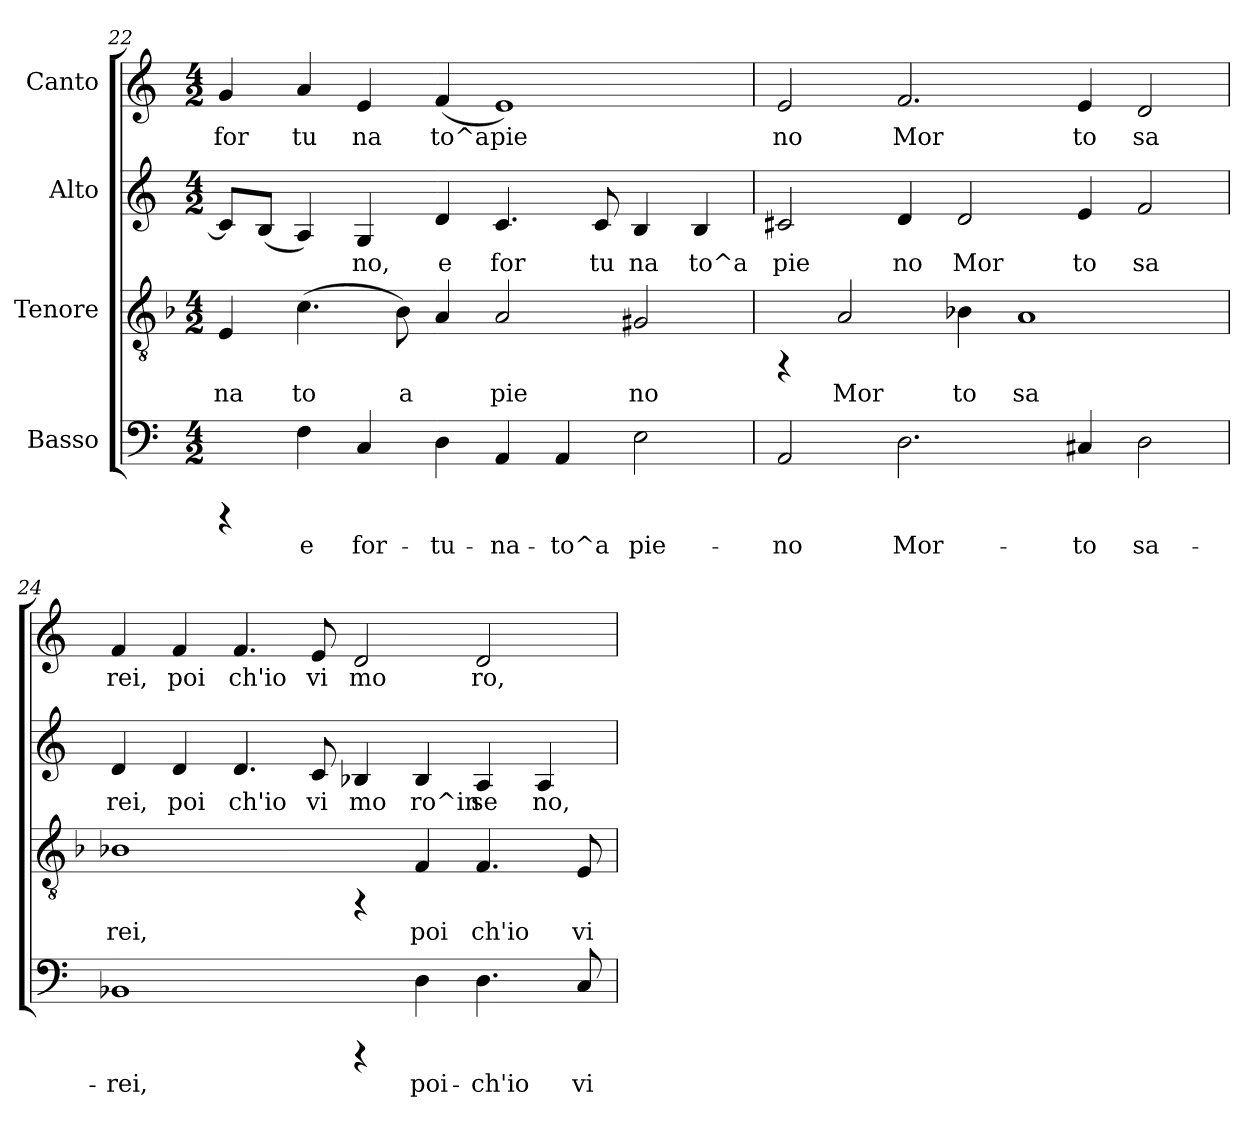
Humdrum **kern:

**kern	**text	**kern	**text	**kern	**text	**kern	**text
*part4	*part4	*part3	*part3	*part2	*part2	*part1	*part1
*staff4	*staff4	*staff3	*staff3	*staff2	*staff2	*staff1	*staff1
*I"Basso	*	*I"Tenore	*	*I"Alto	*	*I"Canto	*
*clefF4	*	*clefGv2	*	*clefG2	*	*clefG2	*
*	*	*k[b-]	*	*	*	*	*
*	*	*F:	*	*	*	*	*
*M4/2	*	*M4/2	*	*M4/2	*	*M4/2	*
=22	=22	=22	=22	=22	=22	=22	=22
!	!	!	!LO:LY:b:cj	!	!LO:LY:b:cj	!	!LO:LY:b:cj
4rCCC	.	4E/	na	8c/L]	.	4g/	for
!	!	!	!	!	!LO:LY:b:cj	!	!
.	.	.	.	(>8B/J	.	.	.
!	!LO:LY:b:cj	!	!LO:LY:b:cj	!	!LO:LY:b:cj	!	!LO:LY:b:cj
4F\	e	(<4.c\	to	4A/)	.	4a/	tu
!	!LO:LY:b:cj	!	!	!	!LO:LY:b:cj	!	!LO:LY:b:cj
4C/	for-	.	.	4G/	no,	4e/	na
!	!	!	!LO:LY:b:cj	!	!	!	!
.	.	8B-\)	a	.	.	.	.
!	!LO:LY:b:cj	!	!LO:LY:b:cj	!	!LO:LY:b:cj	!	!LO:LY:b:cj
4D\	-tu-	4A/	.	4d/	e	(<4f/	to^a
!	!LO:LY:b:cj	!	!LO:LY:b:cj	!	!LO:LY:b:cj	!	!LO:LY:b:cj
4AA/	-na-	2A/	pie	4.c/	for	1e)	pie
!	!LO:LY:b:cj	!	!	!	!	!	!
4AA/	-to^a	.	.	.	.	.	.
!	!	!	!	!	!LO:LY:b:cj	!	!
.	.	.	.	8c/	tu	.	.
!	!LO:LY:b:cj	!	!LO:LY:b:cj	!	!LO:LY:b:cj	!	!
2E\	pie-	2G#X/	no	4B/	na	.	.
!	!	!	!	!	!LO:LY:b:cj	!	!
.	.	.	.	4B/	to^a	.	.
=23	=23	=23	=23	=23	=23	=23	=23
!	!LO:LY:b:cj	!	!	!	!LO:LY:b:cj	!	!LO:LY:b:cj
2AA/	-no	4rFF	.	2c#X/	pie	2e/	no
!	!	!	!LO:LY:b:cj	!	!	!	!
.	.	2A/	Mor	.	.	.	.
!	!LO:LY:b:cj	!	!	!	!LO:LY:b:cj	!	!LO:LY:b:cj
2.D\	Mor-	.	.	4d/	no	2.f/	Mor
!	!	!	!LO:LY:b:cj	!	!LO:LY:b:cj	!	!
.	.	4B-X\	to	2d/	Mor	.	.
!	!	!	!LO:LY:b:cj	!	!	!	!
.	.	1A	sa	.	.	.	.
!	!LO:LY:b:cj	!	!	!	!LO:LY:b:cj	!	!LO:LY:b:cj
4C#X/	-to	.	.	4e/	to	4e/	to
!	!LO:LY:b:cj	!	!	!	!LO:LY:b:cj	!	!LO:LY:b:cj
2D\	sa-	.	.	2f/	sa	2d/	sa
=24	=24	=24	=24	=24	=24	=24	=24
!	!LO:LY:b:cj	!	!LO:LY:b:cj	!	!LO:LY:b:cj	!	!LO:LY:a:cj
1BB-X	-rei,	1B-X	rei,	4d/	rei,	4f/	rei,
!	!	!	!	!	!LO:LY:b:cj	!	!LO:LY:a:cj
.	.	.	.	4d/	poi	4f/	poi
!	!	!	!	!	!LO:LY:b:cj	!	!LO:LY:a:cj
.	.	.	.	4.d/	ch'io	4.f/	ch'io
!	!	!	!	!	!LO:LY:b:cj	!	!LO:LY:a:cj
.	.	.	.	8c/	vi	8e/	vi
!	!	!	!	!	!LO:LY:b:cj	!	!LO:LY:a:cj
4rCCC	.	4rFF	.	4B-X/	mo	2d/	mo
!	!LO:LY:b:cj	!	!LO:LY:b:cj	!	!LO:LY:b:cj	!	!
4D\	poi-	4F/	poi	4B-/	ro^in	.	.
!	!LO:LY:b:cj	!	!LO:LY:b:cj	!	!LO:LY:b:cj	!	!LO:LY:a:cj
4.D\	-ch'io	4.F/	ch'io	4A/	se	2d/	ro,
!	!	!	!	!	!LO:LY:b:cj	!	!
.	.	.	.	4A/	no,	.	.
!	!LO:LY:b:cj	!	!LO:LY:b:cj	!	!	!	!
8C/	vi	8E/	vi	.	.	.	.
=	=	=	=	=	=	=	=
*-	*-	*-	*-	*-	*-	*-	*-
